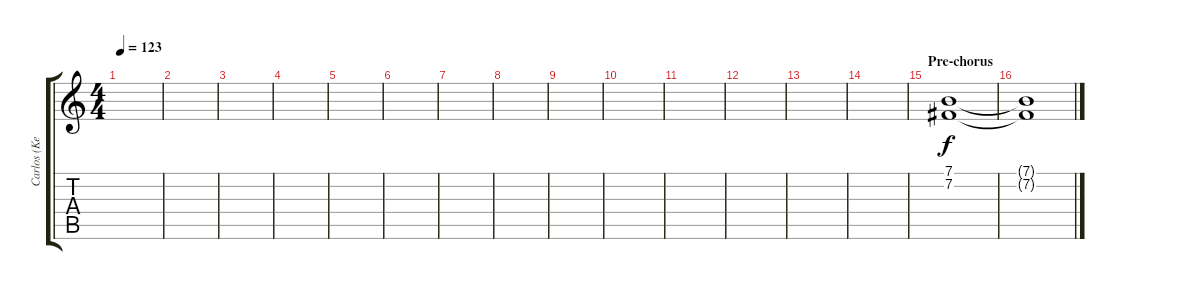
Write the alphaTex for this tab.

\track ("Carlos (Keys)" "Carlos (Ke") {instrument synthstrings1}
\staff {score tabs}
\tuning (E4 B3 G3 D3 A2 E2) {hide}
\ts (4 4)
\tempo 123
\clef g2
\ks c
|
|
|
|
|
|
|
|
|
|
|
|
|
|
\section ("" "Pre-chorus")
(7.1 7.2).1 |
(7.1{t} 7.2{t}).1
